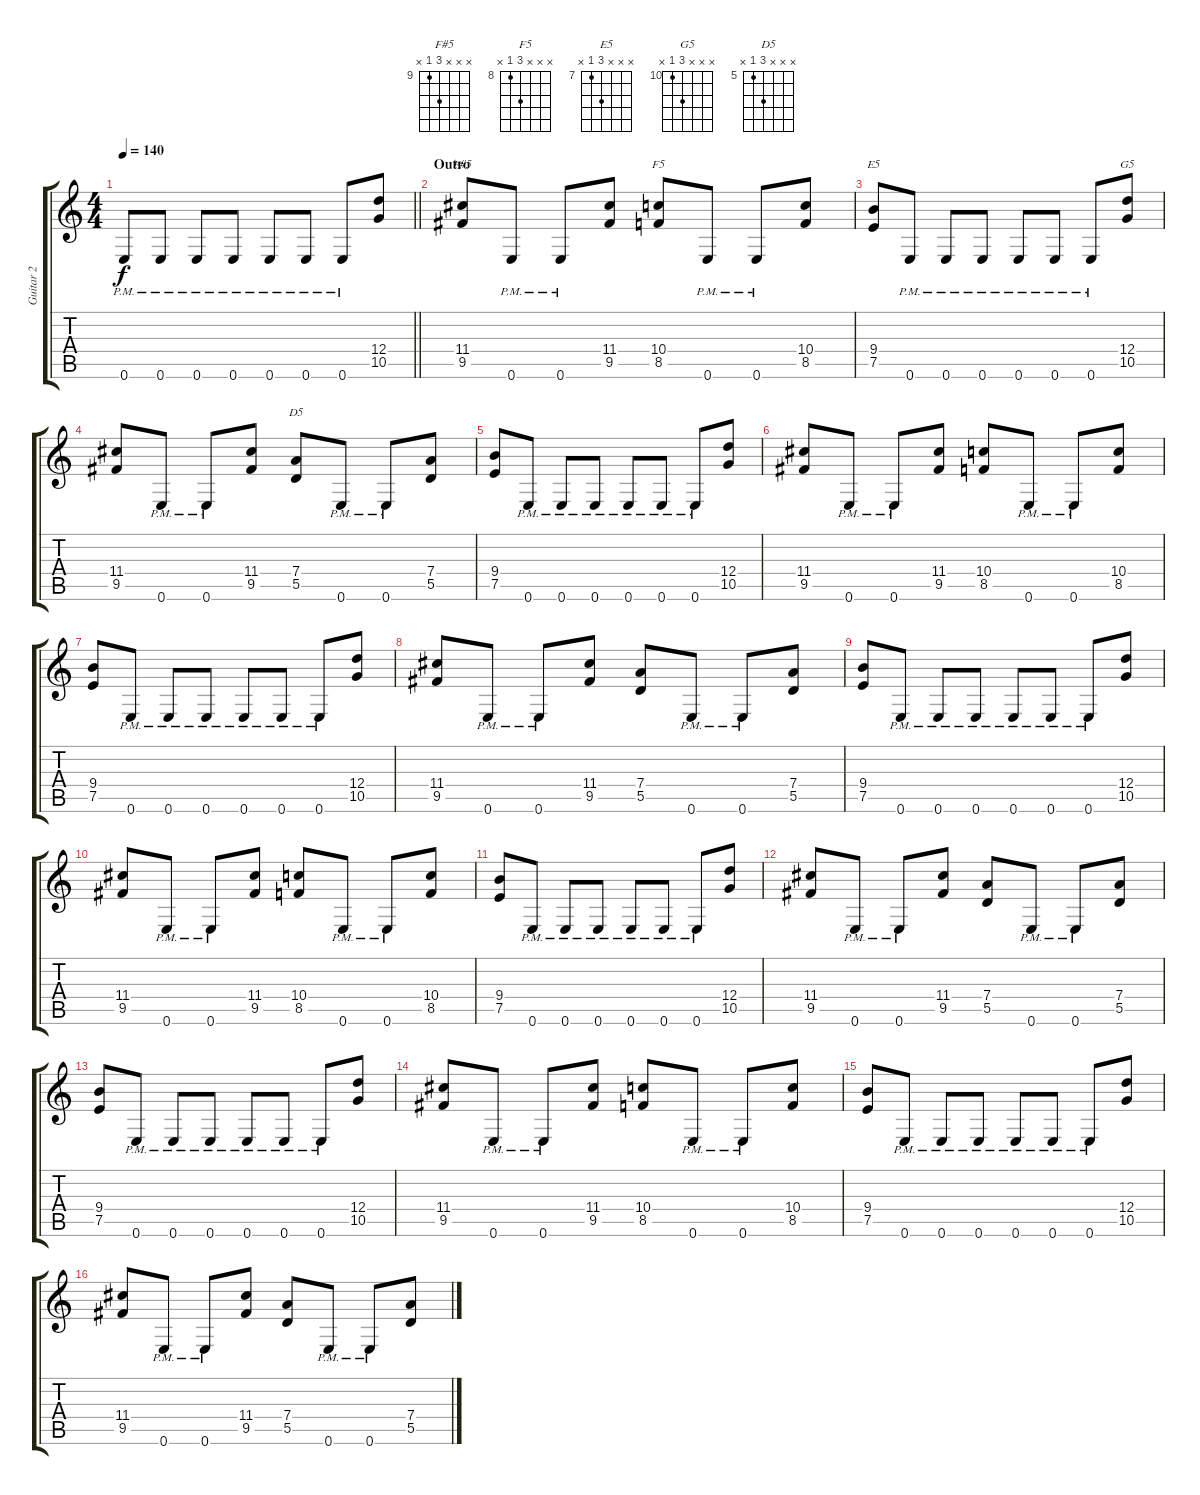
\track ("Guitar 2" "Guitar 2") {instrument distortionguitar}
\staff {score tabs}
\tuning (E4 B3 G3 D3 A2 E2) {hide}
\chord ("F#5" x x x 11 9 x) {firstfret 9}
\chord ("F5" x x x 10 8 x) {firstfret 8}
\chord ("E5" x x x 9 7 x) {firstfret 7}
\chord ("G5" x x x 12 10 x) {firstfret 10}
\chord ("D5" x x x 7 5 x) {firstfret 5}
\ts (4 4)
\tempo 140
\clef g2
\barLineRight lightlight
\ks c
0.6{pm}.8{dy f} 0.6{pm}.8 0.6{pm}.8 0.6{pm}.8 0.6{pm}.8 0.6{pm}.8 0.6{pm}.8 (12.4 10.5).8 |
\section ("" "Outro")
(11.4 9.5).8{ch "F#5"} 0.6{pm}.8 0.6{pm}.8 (11.4 9.5).8 (10.4 8.5).8{ch "F5"} 0.6{pm}.8 0.6{pm}.8 (10.4 8.5).8 |
(9.4 7.5).8{ch "E5"} 0.6{pm}.8 0.6{pm}.8 0.6{pm}.8 0.6{pm}.8 0.6{pm}.8 0.6{pm}.8 (12.4 10.5).8{ch "G5"} |
(11.4 9.5).8 0.6{pm}.8 0.6{pm}.8 (11.4 9.5).8 (7.4 5.5).8{ch "D5"} 0.6{pm}.8 0.6{pm}.8 (7.4 5.5).8 |
(9.4 7.5).8 0.6{pm}.8 0.6{pm}.8 0.6{pm}.8 0.6{pm}.8 0.6{pm}.8 0.6{pm}.8 (12.4 10.5).8 |
(11.4 9.5).8 0.6{pm}.8 0.6{pm}.8 (11.4 9.5).8 (10.4 8.5).8 0.6{pm}.8 0.6{pm}.8 (10.4 8.5).8 |
(9.4 7.5).8 0.6{pm}.8 0.6{pm}.8 0.6{pm}.8 0.6{pm}.8 0.6{pm}.8 0.6{pm}.8 (12.4 10.5).8 |
(11.4 9.5).8 0.6{pm}.8 0.6{pm}.8 (11.4 9.5).8 (7.4 5.5).8 0.6{pm}.8 0.6{pm}.8 (7.4 5.5).8 |
(9.4 7.5).8 0.6{pm}.8 0.6{pm}.8 0.6{pm}.8 0.6{pm}.8 0.6{pm}.8 0.6{pm}.8 (12.4 10.5).8 |
(11.4 9.5).8 0.6{pm}.8 0.6{pm}.8 (11.4 9.5).8 (10.4 8.5).8 0.6{pm}.8 0.6{pm}.8 (10.4 8.5).8 |
(9.4 7.5).8 0.6{pm}.8 0.6{pm}.8 0.6{pm}.8 0.6{pm}.8 0.6{pm}.8 0.6{pm}.8 (12.4 10.5).8 |
(11.4 9.5).8 0.6{pm}.8 0.6{pm}.8 (11.4 9.5).8 (7.4 5.5).8 0.6{pm}.8 0.6{pm}.8 (7.4 5.5).8 |
(9.4 7.5).8 0.6{pm}.8 0.6{pm}.8 0.6{pm}.8 0.6{pm}.8 0.6{pm}.8 0.6{pm}.8 (12.4 10.5).8 |
(11.4 9.5).8 0.6{pm}.8 0.6{pm}.8 (11.4 9.5).8 (10.4 8.5).8 0.6{pm}.8 0.6{pm}.8 (10.4 8.5).8 |
(9.4 7.5).8 0.6{pm}.8 0.6{pm}.8 0.6{pm}.8 0.6{pm}.8 0.6{pm}.8 0.6{pm}.8 (12.4 10.5).8 |
(11.4 9.5).8 0.6{pm}.8 0.6{pm}.8 (11.4 9.5).8 (7.4 5.5).8 0.6{pm}.8 0.6{pm}.8 (7.4 5.5).8
